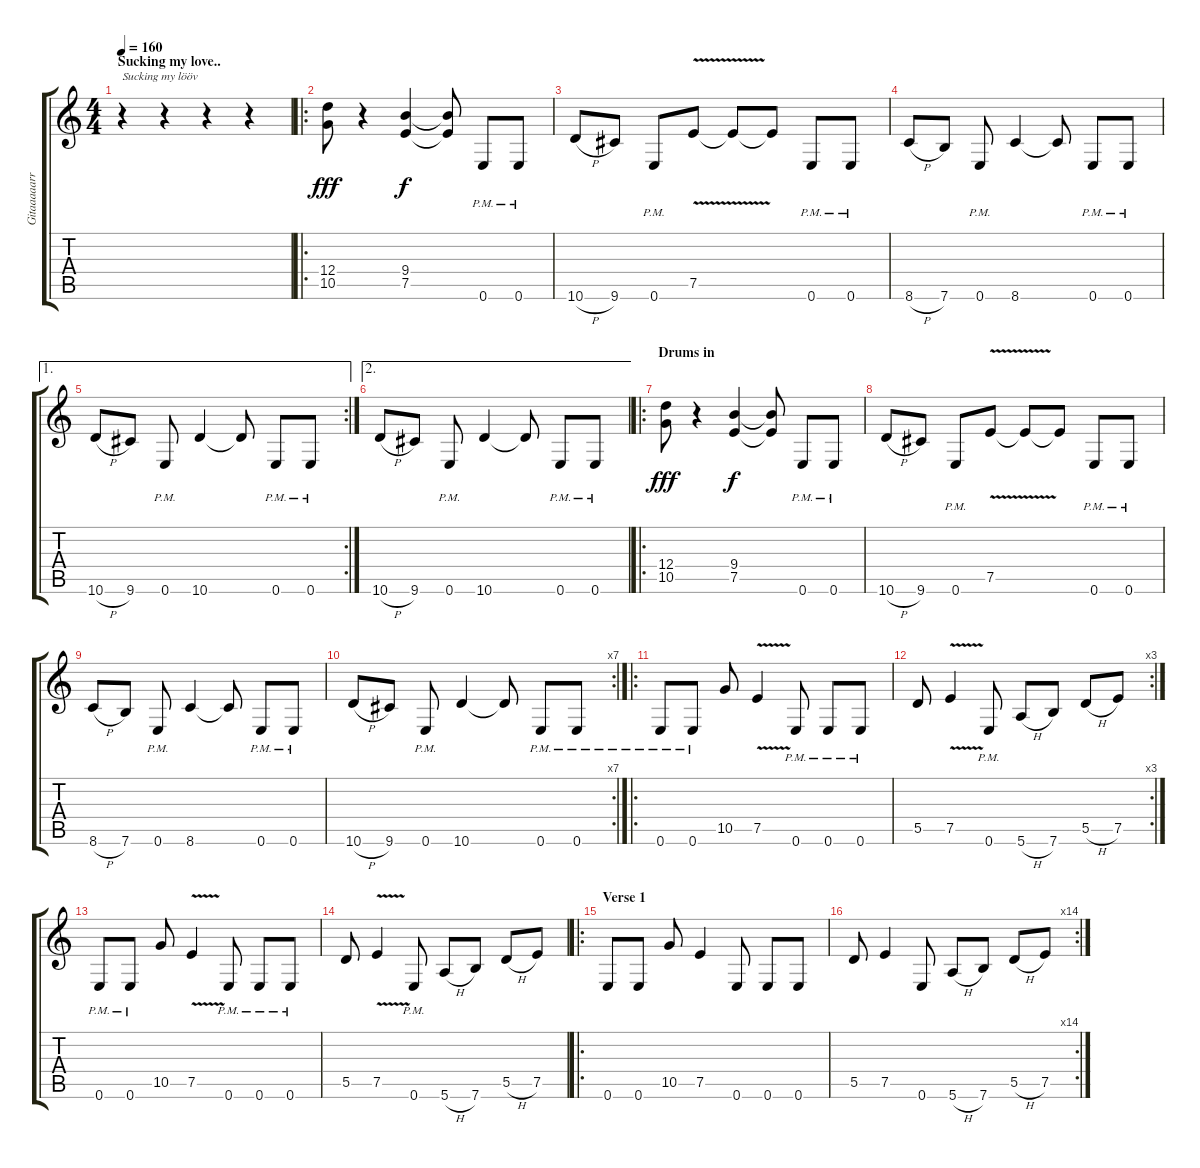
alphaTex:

\track ("Gitaaaaarr" "Gitaaaaarr") {instrument distortionguitar}
\staff {score tabs}
\tuning (E4 B3 G3 D3 A2 E2) {hide}
\ts (4 4)
\section ("" "Sucking my love..")
\tempo 160
\clef g2
\ks c
r.4{txt "Sucking my lööv" dy fff instrument distortionguitar} r.4 r.4 r.4 |
\ro
(12.4 10.5).8 r.4 (9.4 7.5).4{dy f} (9.4{t} 7.5{t}).8 0.6{pm}.8 0.6{pm}.8 |
10.6{h}.8 9.6.8 0.6{pm}.8 7.5{v}.8 7.5{t}.8 7.5{t}.8 0.6{pm}.8 0.6{pm}.8 |
8.6{h}.8 7.6.8 0.6{pm}.8 8.6.4 8.6{t}.8 0.6{pm}.8 0.6{pm}.8 |
\ae 1
\rc 2
10.6{h}.8 9.6.8 0.6{pm}.8 10.6.4 10.6{t}.8 0.6{pm}.8 0.6{pm}.8 |
\ae 2
10.6{h}.8 9.6.8 0.6{pm}.8 10.6.4 10.6{t}.8 0.6{pm}.8 0.6{pm}.8 |
\ro
\section ("" "Drums in")
(12.4 10.5).8{dy fff} r.4 (9.4 7.5).4{dy f} (9.4{t} 7.5{t}).8 0.6{pm}.8 0.6{pm}.8 |
10.6{h}.8 9.6.8 0.6{pm}.8 7.5{v}.8 7.5{t}.8 7.5{t}.8 0.6{pm}.8 0.6{pm}.8 |
8.6{h}.8 7.6.8 0.6{pm}.8 8.6.4 8.6{t}.8 0.6{pm}.8 0.6{pm}.8 |
\rc 7
10.6{h}.8 9.6.8 0.6{pm}.8 10.6.4 10.6{t}.8 0.6{pm}.8 0.6{pm}.8 |
\ro
0.6{pm}.8 0.6{pm}.8 10.5.8 7.5{v}.4 0.6{pm}.8 0.6{pm}.8 0.6{pm}.8 |
\rc 3
5.5.8 7.5{v}.4 0.6{pm}.8 5.6{h}.8 7.6.8 5.5{h}.8 7.5.8 |
0.6{pm}.8 0.6{pm}.8 10.5.8 7.5{v}.4 0.6{pm}.8 0.6{pm}.8 0.6{pm}.8 |
5.5.8 7.5{v}.4 0.6{pm}.8 5.6{h}.8 7.6.8 5.5{h}.8 7.5.8 |
\ro
\section ("" "Verse 1")
0.6.8 0.6.8 10.5.8 7.5.4 0.6.8 0.6.8 0.6.8 |
\rc 14
5.5.8 7.5.4 0.6.8 5.6{h}.8 7.6.8 5.5{h}.8 7.5.8
